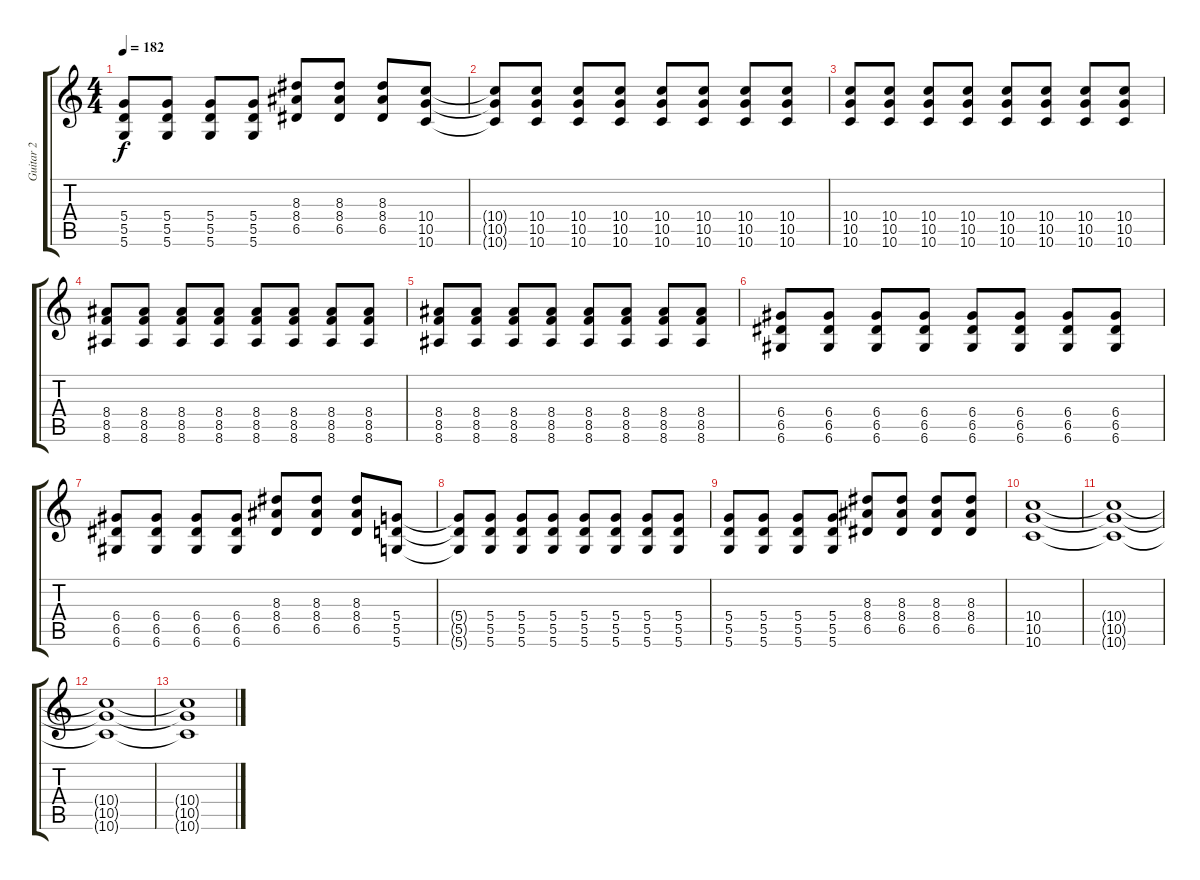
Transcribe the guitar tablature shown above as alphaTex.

\track ("Guitar 2" "Guitar 2") {instrument overdrivenguitar}
\staff {score tabs}
\tuning (E4 B3 G3 D3 A2 D2) {hide}
\ts (4 4)
\tempo 182
\clef g2
\ks c
(5.4 5.5 5.6).8{dy f} (5.4 5.5 5.6).8 (5.4 5.5 5.6).8 (5.4 5.5 5.6).8 (8.3 8.4 6.5).8 (8.3 8.4 6.5).8 (8.3 8.4 6.5).8 (10.4 10.5 10.6).8 |
(10.4{t} 10.5{t} 10.6{t}).8 (10.4 10.5 10.6).8 (10.4 10.5 10.6).8 (10.4 10.5 10.6).8 (10.4 10.5 10.6).8 (10.4 10.5 10.6).8 (10.4 10.5 10.6).8 (10.4 10.5 10.6).8 |
(10.4 10.5 10.6).8 (10.4 10.5 10.6).8 (10.4 10.5 10.6).8 (10.4 10.5 10.6).8 (10.4 10.5 10.6).8 (10.4 10.5 10.6).8 (10.4 10.5 10.6).8 (10.4 10.5 10.6).8 |
(8.4 8.5 8.6).8 (8.4 8.5 8.6).8 (8.4 8.5 8.6).8 (8.4 8.5 8.6).8 (8.4 8.5 8.6).8 (8.4 8.5 8.6).8 (8.4 8.5 8.6).8 (8.4 8.5 8.6).8 |
(8.4 8.5 8.6).8 (8.4 8.5 8.6).8 (8.4 8.5 8.6).8 (8.4 8.5 8.6).8 (8.4 8.5 8.6).8 (8.4 8.5 8.6).8 (8.4 8.5 8.6).8 (8.4 8.5 8.6).8 |
(6.4 6.5 6.6).8 (6.4 6.5 6.6).8 (6.4 6.5 6.6).8 (6.4 6.5 6.6).8 (6.4 6.5 6.6).8 (6.4 6.5 6.6).8 (6.4 6.5 6.6).8 (6.4 6.5 6.6).8 |
(6.4 6.5 6.6).8 (6.4 6.5 6.6).8 (6.4 6.5 6.6).8 (6.4 6.5 6.6).8 (8.3 8.4 6.5).8 (8.3 8.4 6.5).8 (8.3 8.4 6.5).8 (5.4 5.5 5.6).8 |
(5.4{t} 5.5{t} 5.6{t}).8 (5.4 5.5 5.6).8 (5.4 5.5 5.6).8 (5.4 5.5 5.6).8 (5.4 5.5 5.6).8 (5.4 5.5 5.6).8 (5.4 5.5 5.6).8 (5.4 5.5 5.6).8 |
(5.4 5.5 5.6).8 (5.4 5.5 5.6).8 (5.4 5.5 5.6).8 (5.4 5.5 5.6).8 (8.3 8.4 6.5).8 (8.3 8.4 6.5).8 (8.3 8.4 6.5).8 (8.3 8.4 6.5).8 |
(10.4 10.5 10.6).1{volume 3} |
(10.4{t} 10.5{t} 10.6{t}).1 |
(10.4{t} 10.5{t} 10.6{t}).1 |
(10.4{t} 10.5{t} 10.6{t}).1
